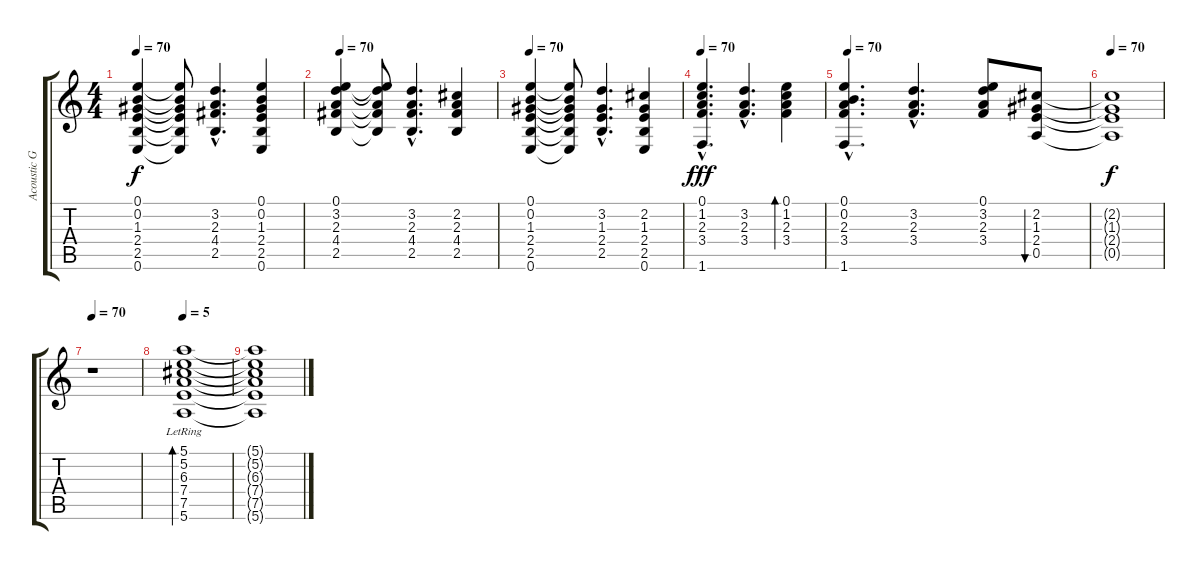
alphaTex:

\track ("Acoustic Guitar" "Acoustic G") {instrument acousticguitarnylon}
\staff {score tabs}
\tuning (E4 B3 G3 D3 A2 E2) {hide}
\ts (4 4)
\tempo 70
\clef g2
\ks c
(0.1 0.2 1.3 2.4 2.5 0.6).4{dy f} (0.1{t} 0.2{t} 1.3{t} 2.4{t} 2.5{t} 0.6{t}).8 (3.2{hac} 2.3{hac} 4.4{hac} 2.5{hac}).4{d} (0.1 0.2 1.3 2.4 2.5 0.6).4 |
\tempo 70
(0.1 3.2 2.3 4.4 2.5).4 (0.1{t} 3.2{t} 2.3{t} 4.4{t} 2.5{t}).8 (3.2{hac} 2.3{hac} 4.4{hac} 2.5{hac}).4{d} (2.2 2.3 4.4 2.5).4 |
\tempo 70
(0.1 0.2 1.3 2.4 2.5 0.6).4 (0.1{t} 0.2{t} 1.3{t} 2.4{t} 2.5{t} 0.6{t}).8 (3.2{hac} 1.3{hac} 2.4{hac} 2.5{hac}).4{d} (2.2 1.3 2.4 2.5 0.6).4 |
\tempo 70
(0.1{hac} 1.2{hac} 2.3{hac} 3.4{hac} 1.6{hac}).4{d dy fff} (3.2{hac} 2.3{hac} 3.4{hac}).4{d} (0.1 1.2 2.3 3.4).4{bd 480} |
\tempo 70
(0.1{hac} 0.2{hac} 2.3{hac} 3.4{hac} 1.6{hac}).4{d} (3.2{hac} 2.3{hac} 3.4{hac}).4{d} (0.1 3.2 2.3 3.4).8 (2.2 1.3 2.4 0.5).8{bu 480} |
\tempo 70
(2.2{t} 1.3{t} 2.4{t} 0.5{t}).1{dy f} |
\tempo 70
r.1 |
\tempo 5
(5.1{lr} 5.2{lr} 6.3{lr} 7.4{lr} 7.5{lr} 5.6{lr}).1{bd 480} |
(5.1{t} 5.2{t} 6.3{t} 7.4{t} 7.5{t} 5.6{t}).1
